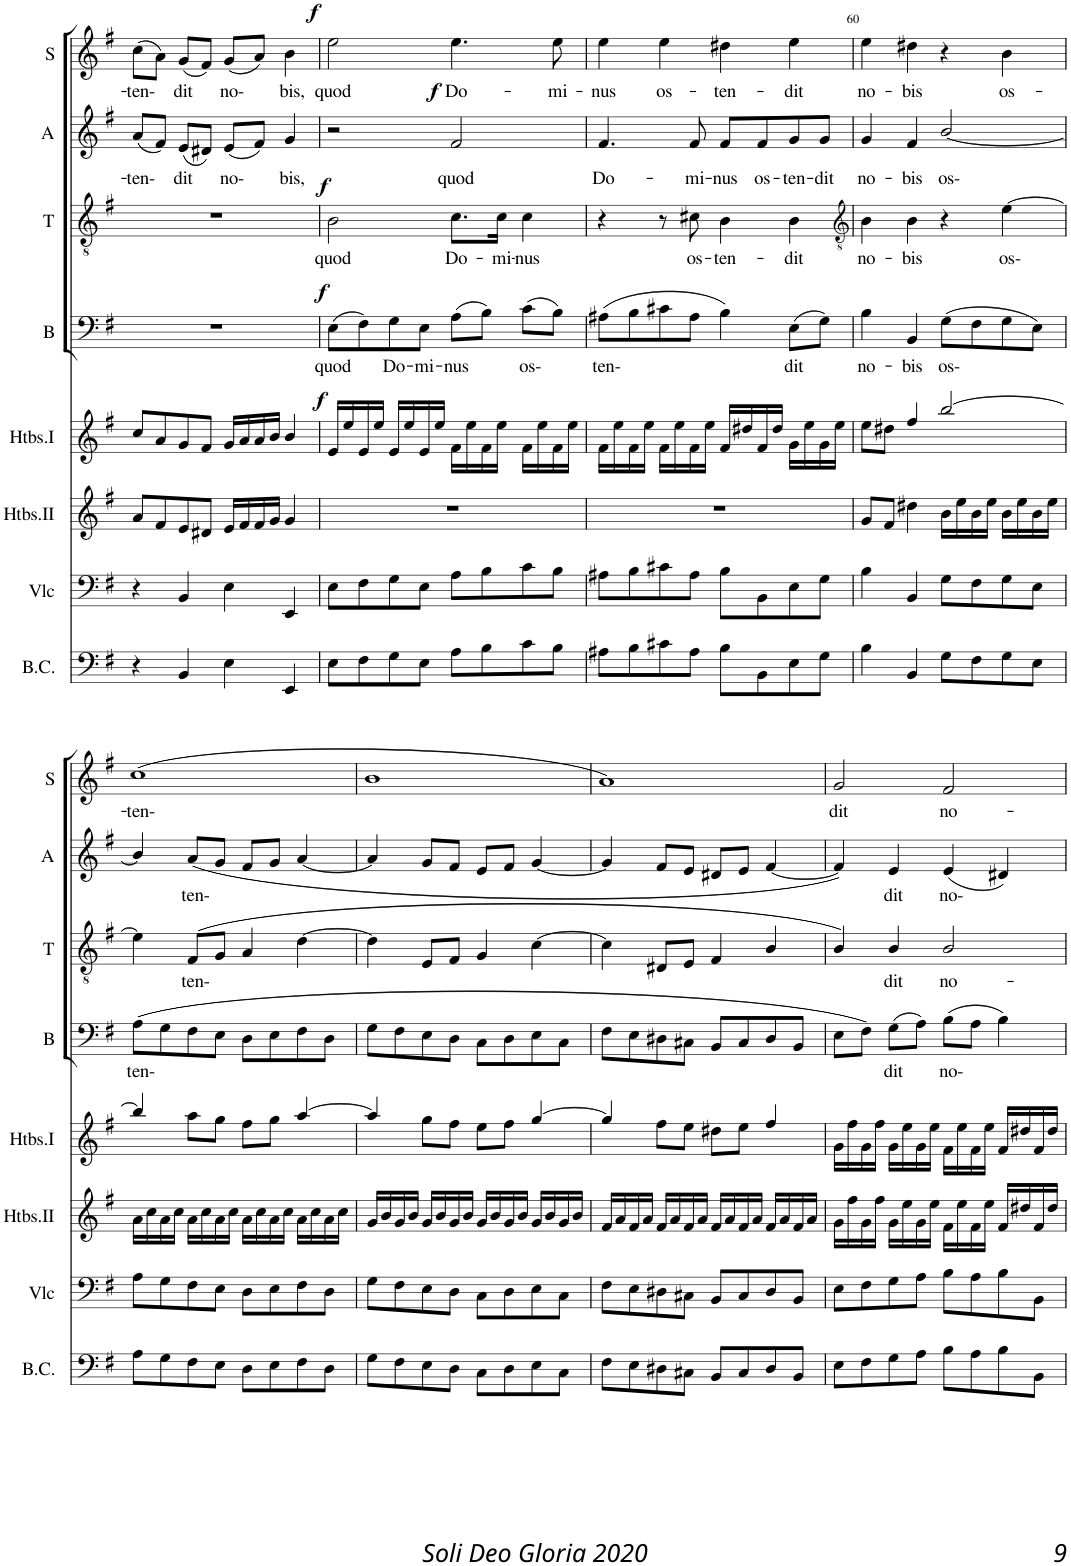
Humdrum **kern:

**kern	**kern	**kern	**kern	**dynam	**kern	**text	**dynam	**kern	**text	**dynam	**kern	**text	**dynam	**kern	**text	**dynam
*part8	*part7	*part6	*part5	*part5	*part4	*part4	*part4	*part3	*part3	*part3	*part2	*part2	*part2	*part1	*part1	*part1
*staff8	*staff7	*staff6	*staff5	*staff5	*staff4	*staff4	*staff4	*staff3	*staff3	*staff3	*staff2	*staff2	*staff2	*staff1	*staff1	*staff1
*I"Basse Continue	*I"Violoncelle	*I"Hautbois II	*I"Hautbois I	*	*I"Basso	*	*	*I"Tenore	*	*	*I"Alto	*	*	*I"Soprano	*	*
*I'B.C.	*I'Vlc	*I'Htbs.II	*I'Htbs.I	*	*I'B	*	*	*I'T	*	*	*I'A	*	*	*I'S	*	*
!!LO:PB:g=z
*clefF4	*clefF4	*clefG2	*clefG2	*	*clefF4	*	*	*clefGv2	*	*	*clefG2	*	*	*clefG2	*	*
*k[f#]	*k[f#]	*k[f#]	*k[f#]	*	*k[f#]	*	*	*k[f#]	*	*	*k[f#]	*	*	*k[f#]	*	*
*M4/4	*M4/4	*M4/4	*M4/4	*	*M4/4	*	*	*M4/4	*	*	*M4/4	*	*	*M4/4	*	*
=57	=57	=57	=57	=57	=57	=57	=57	=57	=57	=57	=57	=57	=57	=57	=57	=57
!	!	!	!	!	!	!	!	!	!	!	!	!LO:LY:b	!	!	!LO:LY:b	!
4r	4r	8a/L	8cc/L	.	1r	.	.	1r	.	.	(<8a/L	-ten-	.	(>8cc\L	-ten-	.
.	.	8f#/	8a/	.	.	.	.	.	.	.	8f#/J)	.	.	8a\J)	.	.
!	!	!	!	!	!	!	!	!	!	!	!	!LO:LY:b	!	!	!LO:LY:b	!
4BB/	4BB/	8e/	8g/	.	.	.	.	.	.	.	(<8e/L	dit	.	(<8g/L	dit	.
.	.	8d#X/J	8f#/J	.	.	.	.	.	.	.	8d#X/J)	.	.	8f#/J)	.	.
!	!	!	!	!	!	!	!	!	!	!	!	!LO:LY:b	!	!	!LO:LY:b	!
4E\	4E\	16e/LL	16g/LL	.	.	.	.	.	.	.	(<8e/L	no-	.	(<8g/L	no-	.
.	.	16f#/	16a/	.	.	.	.	.	.	.	.	.	.	.	.	.
.	.	16f#/	16a/	.	.	.	.	.	.	.	8f#/J)	.	.	8a/J)	.	.
.	.	16g/JJ	16b/JJ	.	.	.	.	.	.	.	.	.	.	.	.	.
!	!	!	!	!	!	!	!	!	!	!	!	!LO:LY:b	!	!	!LO:LY:b	!
4EE/	4EE/	4g/	4b/	.	.	.	.	.	.	.	4g/	bis,	.	4b\	bis,	.
=58	=58	=58	=58	=58	=58	=58	=58	=58	=58	=58	=58	=58	=58	=58	=58	=58
!	!	!	!	!LO:DY:a	!	!LO:LY:b	!LO:DY:a	!	!LO:LY:b	!LO:DY:a	!	!	!	!	!LO:LY:b	!LO:DY:a
8E\L	8E\L	1r	16e/LL	f	(>8E\L	quod	f	2B\	quod	f	2r	.	.	2ee\	quod	f
.	.	.	16ee/	.	.	.	.	.	.	.	.	.	.	.	.	.
8F#\	8F#\	.	16e/	.	8F#\)	.	.	.	.	.	.	.	.	.	.	.
.	.	.	16ee/JJ	.	.	.	.	.	.	.	.	.	.	.	.	.
!	!	!	!	!	!	!LO:LY:b	!	!	!	!	!	!	!	!	!	!
8G\	8G\	.	16e/LL	.	8G\	Do-	.	.	.	.	.	.	.	.	.	.
.	.	.	16ee/	.	.	.	.	.	.	.	.	.	.	.	.	.
!	!	!	!	!	!	!LO:LY:b	!	!	!	!	!	!	!	!	!	!
8E\J	8E\J	.	16e/	.	8E\J	-mi-	.	.	.	.	.	.	.	.	.	.
.	.	.	16ee/JJ	.	.	.	.	.	.	.	.	.	.	.	.	.
!	!	!	!	!	!	!LO:LY:b	!	!	!LO:LY:b	!	!	!LO:LY:b	!LO:DY:a	!	!LO:LY:b	!
8A\L	8A\L	.	16f#\LL	.	(>8A\L	-nus	.	8.c\L	Do-	.	2f#/	quod	f	4.ee\	Do-	.
.	.	.	16ee\	.	.	.	.	.	.	.	.	.	.	.	.	.
8B\	8B\	.	16f#\	.	8B\J)	.	.	.	.	.	.	.	.	.	.	.
!	!	!	!	!	!	!	!	!	!LO:LY:b	!	!	!	!	!	!	!
.	.	.	16ee\JJ	.	.	.	.	16c\Jk	-mi-	.	.	.	.	.	.	.
!	!	!	!	!	!	!LO:LY:b	!	!	!LO:LY:b	!	!	!	!	!	!	!
8c\	8c\	.	16f#\LL	.	(>8c\L	os-	.	4c\	-nus	.	.	.	.	.	.	.
.	.	.	16ee\	.	.	.	.	.	.	.	.	.	.	.	.	.
!	!	!	!	!	!	!	!	!	!	!	!	!	!	!	!LO:LY:b	!
8B\J	8B\J	.	16f#\	.	8B\J)	.	.	.	.	.	.	.	.	8ee\	-mi-	.
.	.	.	16ee\JJ	.	.	.	.	.	.	.	.	.	.	.	.	.
=59	=59	=59	=59	=59	=59	=59	=59	=59	=59	=59	=59	=59	=59	=59	=59	=59
!	!	!	!	!	!	!LO:LY:b	!	!	!	!	!	!LO:LY:b	!	!	!LO:LY:b	!
8A#X\L	8A#X\L	1r	16f#\LL	.	(>8A#X\L	ten-	.	4r	.	.	4.f#/	Do-	.	4ee\	-nus	.
.	.	.	16ee\	.	.	.	.	.	.	.	.	.	.	.	.	.
8B\	8B\	.	16f#\	.	8B\	.	.	.	.	.	.	.	.	.	.	.
.	.	.	16ee\JJ	.	.	.	.	.	.	.	.	.	.	.	.	.
!	!	!	!	!	!	!	!	!	!	!	!	!	!	!	!LO:LY:b	!
8c#X\	8c#X\	.	16f#\LL	.	8c#X\	.	.	8r	.	.	.	.	.	4ee\	os-	.
.	.	.	16ee\	.	.	.	.	.	.	.	.	.	.	.	.	.
!	!	!	!	!	!	!	!	!	!LO:LY:b	!	!	!LO:LY:b	!	!	!	!
8A#\J	8A#\J	.	16f#\	.	8A#\J	.	.	8c#X\	os-	.	8f#/	-mi-	.	.	.	.
.	.	.	16ee\JJ	.	.	.	.	.	.	.	.	.	.	.	.	.
!	!	!	!	!	!	!	!	!	!LO:LY:b	!	!	!LO:LY:b	!	!	!LO:LY:b	!
8B\L	8B\L	.	16f#/LL	.	4B\)	.	.	4B\	-ten-	.	8f#/L	-nus	.	4dd#X\	-ten-	.
.	.	.	16dd#X/	.	.	.	.	.	.	.	.	.	.	.	.	.
!	!	!	!	!	!	!	!	!	!	!	!	!LO:LY:b	!	!	!	!
8BB\	8BB\	.	16f#/	.	.	.	.	.	.	.	8f#/	os-	.	.	.	.
.	.	.	16dd#/JJ	.	.	.	.	.	.	.	.	.	.	.	.	.
!	!	!	!	!	!	!LO:LY:b	!	!	!LO:LY:b	!	!	!LO:LY:b	!	!	!LO:LY:b	!
8E\	8E\	.	16g\LL	.	(>8E\L	dit	.	4B\	-dit	.	8g/	-ten-	.	4ee\	-dit	.
.	.	.	16ee\	.	.	.	.	.	.	.	.	.	.	.	.	.
!	!	!	!	!	!	!	!	!	!	!	!	!LO:LY:b	!	!	!	!
8G\J	8G\J	.	16g\	.	8G\J)	.	.	.	.	.	8g/J	-dit	.	.	.	.
.	.	.	16ee\JJ	.	.	.	.	.	.	.	.	.	.	.	.	.
=60	=60	=60	=60	=60	=60	=60	=60	=60	=60	=60	=60	=60	=60	=60	=60	=60
*	*	*	*	*	*	*	*	*clefGv2	*	*	*	*	*	*	*	*
!	!	!	!	!	!	!LO:LY:b	!	!	!LO:LY:b	!	!	!LO:LY:b	!	!	!LO:LY:b	!
4B\	4B\	8g/L	8ee\L	.	4B\	no-	.	4B\	no-	.	4g/	no-	.	4ee\	no-	.
.	.	8f#/J	8dd#X\J	.	.	.	.	.	.	.	.	.	.	.	.	.
!	!	!	!	!	!	!LO:LY:b	!	!	!LO:LY:b	!	!	!LO:LY:b	!	!	!LO:LY:b	!
4BB/	4BB/	4dd#X\	4ff#/	.	4BB/	-bis	.	4B\	-bis	.	4f#/	-bis	.	4dd#X\	-bis	.
!	!	!	!	!	!	!LO:LY:b	!	!	!	!	!	!LO:LY:b	!	!	!	!
8G\L	8G\L	16b\LL	[>2bb/	.	(>8G\L	os-	.	4r	.	.	[2b/	os-	.	4r	.	.
.	.	16ee\	.	.	.	.	.	.	.	.	.	.	.	.	.	.
8F#\	8F#\	16b\	.	.	8F#\	.	.	.	.	.	.	.	.	.	.	.
.	.	16ee\JJ	.	.	.	.	.	.	.	.	.	.	.	.	.	.
!	!	!	!	!	!	!	!	!	!LO:LY:b	!	!	!	!	!	!LO:LY:b	!
8G\	8G\	16b\LL	.	.	8G\	.	.	[4e\	os-	.	.	.	.	4b\	os-	.
.	.	16ee\	.	.	.	.	.	.	.	.	.	.	.	.	.	.
8E\J	8E\J	16b\	.	.	8E\J)	.	.	.	.	.	.	.	.	.	.	.
.	.	16ee\JJ	.	.	.	.	.	.	.	.	.	.	.	.	.	.
!!LO:LB:g=z
=61	=61	=61	=61	=61	=61	=61	=61	=61	=61	=61	=61	=61	=61	=61	=61	=61
!	!	!	!	!	!	!LO:LY:b	!	!	!	!	!	!	!	!	!LO:LY:b	!
8A\L	8A\L	16a\LL	4bb/]	.	(>8A\L	ten-	.	4e\]	.	.	4b/]	.	.	(>1cc	-ten-	.
.	.	16cc\	.	.	.	.	.	.	.	.	.	.	.	.	.	.
8G\	8G\	16a\	.	.	8G\	.	.	.	.	.	.	.	.	.	.	.
.	.	16cc\JJ	.	.	.	.	.	.	.	.	.	.	.	.	.	.
!	!	!	!	!	!	!	!	!	!LO:LY:b	!	!	!LO:LY:b	!	!	!	!
8F#\	8F#\	16a\LL	8aa\L	.	8F#\	.	.	(8F#/L	ten-	.	(8a/L	ten-	.	.	.	.
.	.	16cc\	.	.	.	.	.	.	.	.	.	.	.	.	.	.
8E\J	8E\J	16a\	8gg\J	.	8E\J	.	.	8G/J	.	.	8g/J	.	.	.	.	.
.	.	16cc\JJ	.	.	.	.	.	.	.	.	.	.	.	.	.	.
8D\L	8D\L	16a\LL	8ff#\L	.	8D\L	.	.	4A/	.	.	8f#/L	.	.	.	.	.
.	.	16cc\	.	.	.	.	.	.	.	.	.	.	.	.	.	.
8E\	8E\	16a\	8gg\J	.	8E\	.	.	.	.	.	8g/J	.	.	.	.	.
.	.	16cc\JJ	.	.	.	.	.	.	.	.	.	.	.	.	.	.
8F#\	8F#\	16a\LL	[>4aa/	.	8F#\	.	.	[4d\	.	.	[4a/	.	.	.	.	.
.	.	16cc\	.	.	.	.	.	.	.	.	.	.	.	.	.	.
8D\J	8D\J	16a\	.	.	8D\J	.	.	.	.	.	.	.	.	.	.	.
.	.	16cc\JJ	.	.	.	.	.	.	.	.	.	.	.	.	.	.
=62	=62	=62	=62	=62	=62	=62	=62	=62	=62	=62	=62	=62	=62	=62	=62	=62
8G\L	8G\L	16g/LL	4aa/]	.	8G\L	.	.	4d\]	.	.	4a/]	.	.	1b	.	.
.	.	16b/	.	.	.	.	.	.	.	.	.	.	.	.	.	.
8F#\	8F#\	16g/	.	.	8F#\	.	.	.	.	.	.	.	.	.	.	.
.	.	16b/JJ	.	.	.	.	.	.	.	.	.	.	.	.	.	.
8E\	8E\	16g/LL	8gg\L	.	8E\	.	.	8E/L	.	.	8g/L	.	.	.	.	.
.	.	16b/	.	.	.	.	.	.	.	.	.	.	.	.	.	.
8D\J	8D\J	16g/	8ff#\J	.	8D\J	.	.	8F#/J	.	.	8f#/J	.	.	.	.	.
.	.	16b/JJ	.	.	.	.	.	.	.	.	.	.	.	.	.	.
8C\L	8C\L	16g/LL	8ee\L	.	8C\L	.	.	4G/	.	.	8e/L	.	.	.	.	.
.	.	16b/	.	.	.	.	.	.	.	.	.	.	.	.	.	.
8D\	8D\	16g/	8ff#\J	.	8D\	.	.	.	.	.	8f#/J	.	.	.	.	.
.	.	16b/JJ	.	.	.	.	.	.	.	.	.	.	.	.	.	.
8E\	8E\	16g/LL	[>4gg/	.	8E\	.	.	[4c\	.	.	[4g/	.	.	.	.	.
.	.	16b/	.	.	.	.	.	.	.	.	.	.	.	.	.	.
8C\J	8C\J	16g/	.	.	8C\J	.	.	.	.	.	.	.	.	.	.	.
.	.	16b/JJ	.	.	.	.	.	.	.	.	.	.	.	.	.	.
=63	=63	=63	=63	=63	=63	=63	=63	=63	=63	=63	=63	=63	=63	=63	=63	=63
8F#\L	8F#\L	16f#/LL	4gg/]	.	8F#\L	.	.	4c\]	.	.	4g/]	.	.	1a)	.	.
.	.	16a/	.	.	.	.	.	.	.	.	.	.	.	.	.	.
8E\	8E\	16f#/	.	.	8E\	.	.	.	.	.	.	.	.	.	.	.
.	.	16a/JJ	.	.	.	.	.	.	.	.	.	.	.	.	.	.
8D#X\	8D#X\	16f#/LL	8ff#\L	.	8D#X\	.	.	8D#X/L	.	.	8f#/L	.	.	.	.	.
.	.	16a/	.	.	.	.	.	.	.	.	.	.	.	.	.	.
8C#X\J	8C#X\J	16f#/	8ee\J	.	8C#X\J	.	.	8E/J	.	.	8e/J	.	.	.	.	.
.	.	16a/JJ	.	.	.	.	.	.	.	.	.	.	.	.	.	.
8BB/L	8BB/L	16f#/LL	8dd#X\L	.	8BB/L	.	.	4F#/	.	.	8d#X/L	.	.	.	.	.
.	.	16a/	.	.	.	.	.	.	.	.	.	.	.	.	.	.
8C#/	8C#/	16f#/	8ee\J	.	8C#/	.	.	.	.	.	8e/J	.	.	.	.	.
.	.	16a/JJ	.	.	.	.	.	.	.	.	.	.	.	.	.	.
8D#/	8D#/	16f#/LL	4ff#/	.	8D#/	.	.	4B/	.	.	[4f#/	.	.	.	.	.
.	.	16a/	.	.	.	.	.	.	.	.	.	.	.	.	.	.
8BB/J	8BB/J	16f#/	.	.	8BB/J	.	.	.	.	.	.	.	.	.	.	.
.	.	16a/JJ	.	.	.	.	.	.	.	.	.	.	.	.	.	.
=64	=64	=64	=64	=64	=64	=64	=64	=64	=64	=64	=64	=64	=64	=64	=64	=64
!	!	!	!	!	!	!	!	!	!	!	!	!	!	!	!LO:LY:b	!
8E\L	8E\L	16g\LL	16g\LL	.	8E\L	.	.	4B/)	.	.	4f#/])	.	.	2g/	dit	.
.	.	16ff#\	16ff#\	.	.	.	.	.	.	.	.	.	.	.	.	.
8F#\	8F#\	16g\	16g\	.	8F#\J)	.	.	.	.	.	.	.	.	.	.	.
.	.	16ff#\JJ	16ff#\JJ	.	.	.	.	.	.	.	.	.	.	.	.	.
!	!	!	!	!	!	!LO:LY:b	!	!	!LO:LY:b	!	!	!LO:LY:b	!	!	!	!
8G\	8G\	16g\LL	16g\LL	.	(>8G\L	dit	.	4B/	dit	.	4e/	dit	.	.	.	.
.	.	16ee\	16ee\	.	.	.	.	.	.	.	.	.	.	.	.	.
8A\J	8A\J	16g\	16g\	.	8A\J)	.	.	.	.	.	.	.	.	.	.	.
.	.	16ee\JJ	16ee\JJ	.	.	.	.	.	.	.	.	.	.	.	.	.
!	!	!	!	!	!	!LO:LY:b	!	!	!LO:LY:b	!	!	!LO:LY:b	!	!	!LO:LY:b	!
8B\L	8B\L	16f#\LL	16f#\LL	.	(>8B\L	no-	.	2B/	no-	.	(<4e/	no-	.	2f#/	no-	.
.	.	16ee\	16ee\	.	.	.	.	.	.	.	.	.	.	.	.	.
8A\	8A\	16f#\	16f#\	.	8A\J	.	.	.	.	.	.	.	.	.	.	.
.	.	16ee\JJ	16ee\JJ	.	.	.	.	.	.	.	.	.	.	.	.	.
8B\	8B\	16f#/LL	16f#/LL	.	4B\)	.	.	.	.	.	4d#X/)	.	.	.	.	.
.	.	16dd#X/	16dd#X/	.	.	.	.	.	.	.	.	.	.	.	.	.
8BB\J	8BB\J	16f#/	16f#/	.	.	.	.	.	.	.	.	.	.	.	.	.
.	.	16dd#/JJ	16dd#/JJ	.	.	.	.	.	.	.	.	.	.	.	.	.
=	=	=	=	=	=	=	=	=	=	=	=	=	=	=	=	=
*-	*-	*-	*-	*-	*-	*-	*-	*-	*-	*-	*-	*-	*-	*-	*-	*-
